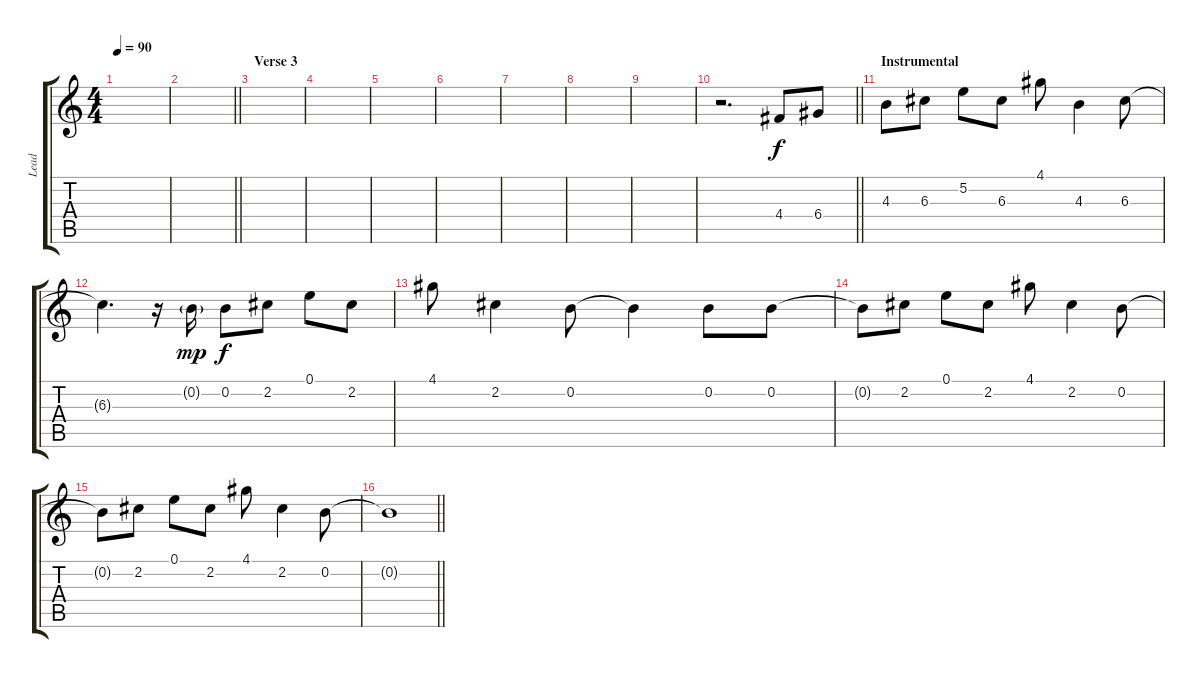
\track ("Lead" "Lead") {instrument distortionguitar}
\staff {score tabs}
\tuning (E4 B3 G3 D3 A2 E2) {hide}
\ts (4 4)
\tempo 90
\clef g2
\ks c
|
\barLineRight lightlight
|
\section ("" "Verse 3")
|
|
|
|
|
|
|
\barLineRight lightlight
r.2{d} 4.4.8 6.4.8 |
\section ("" "Instrumental")
4.3.8 6.3.8 5.2.8 6.3.8 4.1.8 4.3.4 6.3.8 |
6.3{t}.4{d} r.16 0.2{g}.16{dy mp} 0.2.8{dy f} 2.2.8 0.1.8 2.2.8 |
4.1.8 2.2.4 0.2.8 0.2{t}.4 0.2.8 0.2.8 |
0.2{t}.8 2.2.8 0.1.8 2.2.8 4.1.8 2.2.4 0.2.8 |
0.2{t}.8 2.2.8 0.1.8 2.2.8 4.1.8 2.2.4 0.2.8 |
\barLineRight lightlight
0.2{t}.1
